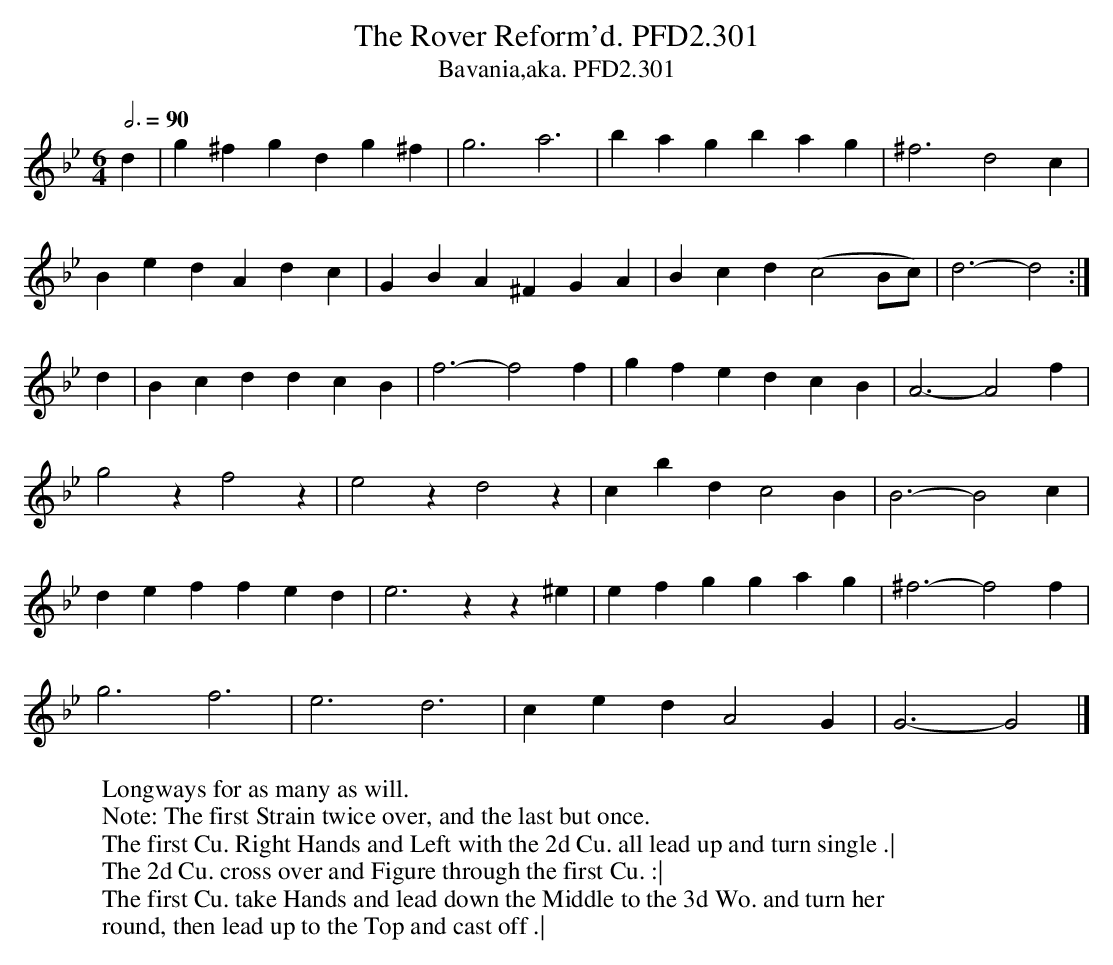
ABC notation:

X:1
T:Rover Reform'd. PFD2.301, The
T:Bavania,aka. PFD2.301
M:6/4
L:1/4
W:Longways for as many as will.
W:Note: The first Strain twice over, and the last but once.
W:The first Cu. Right Hands and Left with the 2d Cu. all lead up and turn single .|
W:The 2d Cu. cross over and Figure through the first Cu. :|
W:The first Cu. take Hands and lead down the Middle to the 3d Wo. and turn her
W:round, then lead up to the Top and cast off .|
Q:3/4=90
K:Gm
d | g^fg dg^f | g3 a3 | bag bag | ^f3 d2c |
Bed Adc | GBA ^FGA | Bcd (c2B/c/) | d3- d2 :|
d |Bcd dcB | f3- f2f | gfe dcB | A3- A2f |
g2z f2z | e2z d2z | cbd c2B | B3- B2c |
def fed | e3 zz^e | efg gag | ^f3- f2f |
g3 f3 | e3 d3 | ced A2G | G3- G2 |]
